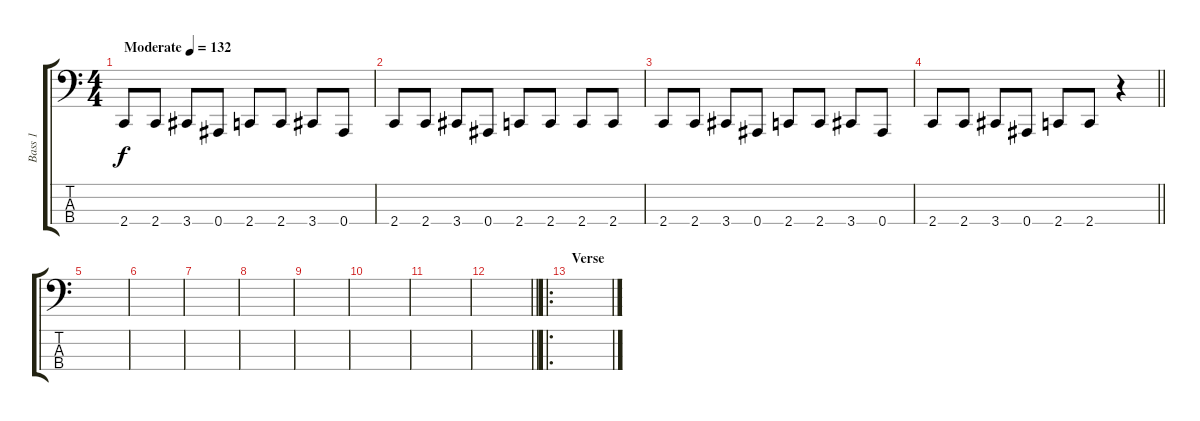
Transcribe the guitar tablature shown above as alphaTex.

\track ("Bass 1" "Bass 1") {instrument synthbass1}
\staff {score tabs}
\tuning (Eb2 Bb1 F1 Bb0) {hide}
\ts (4 4)
\tempo (132 "Moderate")
\clef f4
\ks c
2.4.8{dy f instrument synthbass1} 2.4.8 3.4.8 0.4.8 2.4.8 2.4.8 3.4.8 0.4.8 |
2.4.8 2.4.8 3.4.8 0.4.8 2.4.8 2.4.8 2.4.8 2.4.8 |
2.4.8 2.4.8 3.4.8 0.4.8 2.4.8 2.4.8 3.4.8 0.4.8 |
\barLineRight lightlight
2.4.8 2.4.8 3.4.8 0.4.8 2.4.8 2.4.8 r.4 |
\section ("" "")
|
|
|
|
|
|
|
\barLineRight lightlight
|
\ro
\section ("" "Verse")
